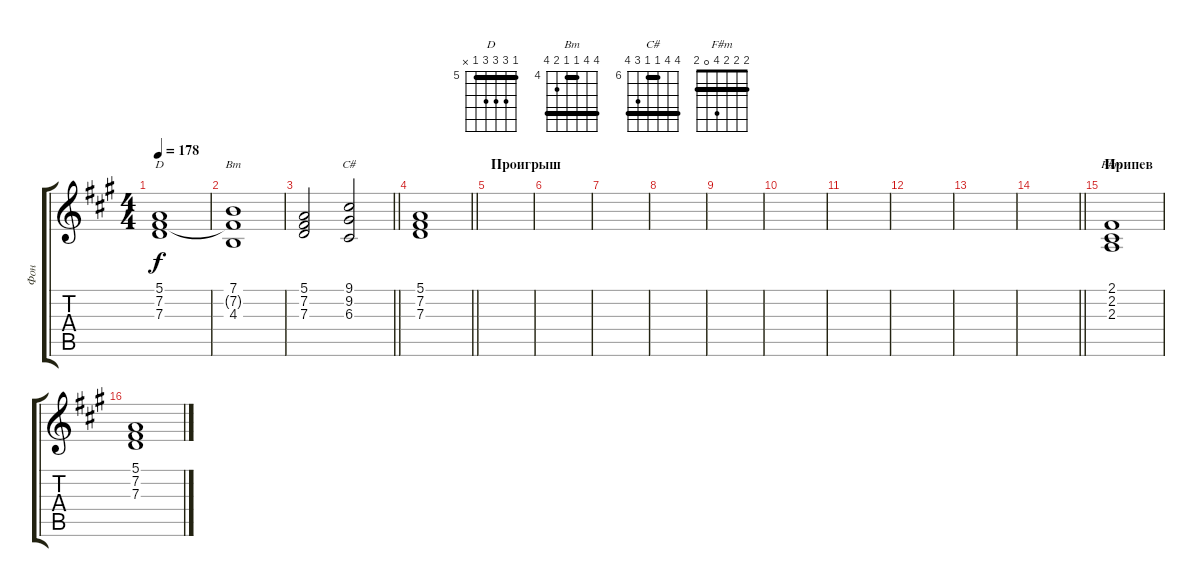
\track ("Фон" "Фон") {instrument pad2warm}
\staff {score tabs}
\tuning (E4 B3 G3 D3 A2 E2) {hide}
\chord ("D" 5 7 7 7 5 x) {firstfret 5 barre 5}
\chord ("Bm" 7 7 4 4 5 7) {firstfret 4 barre (4 7)}
\chord ("C#" 9 9 6 6 8 9) {firstfret 6 barre (6 9)}
\chord ("F#m" 2 2 2 4 0 2) {barre 2}
\ts (4 4)
\tempo 178
\clef g2
\ks f#minor
(5.1 7.2 7.3).1{ch "D" dy f} |
(7.1 7.2{t} 4.3).1{ch "Bm"} |
\barLineRight lightlight
(5.1 7.2 7.3).2 (9.1 9.2 6.3).2{ch "C#"} |
\barLineRight lightlight
(5.1 7.2 7.3).1 |
\section ("" "Проигрыш")
|
|
|
|
|
|
|
|
|
\barLineRight lightlight
|
\section ("" "Припев")
(2.1 2.2 2.3).1{ch "F#m"} |
(5.1 7.2 7.3).1
